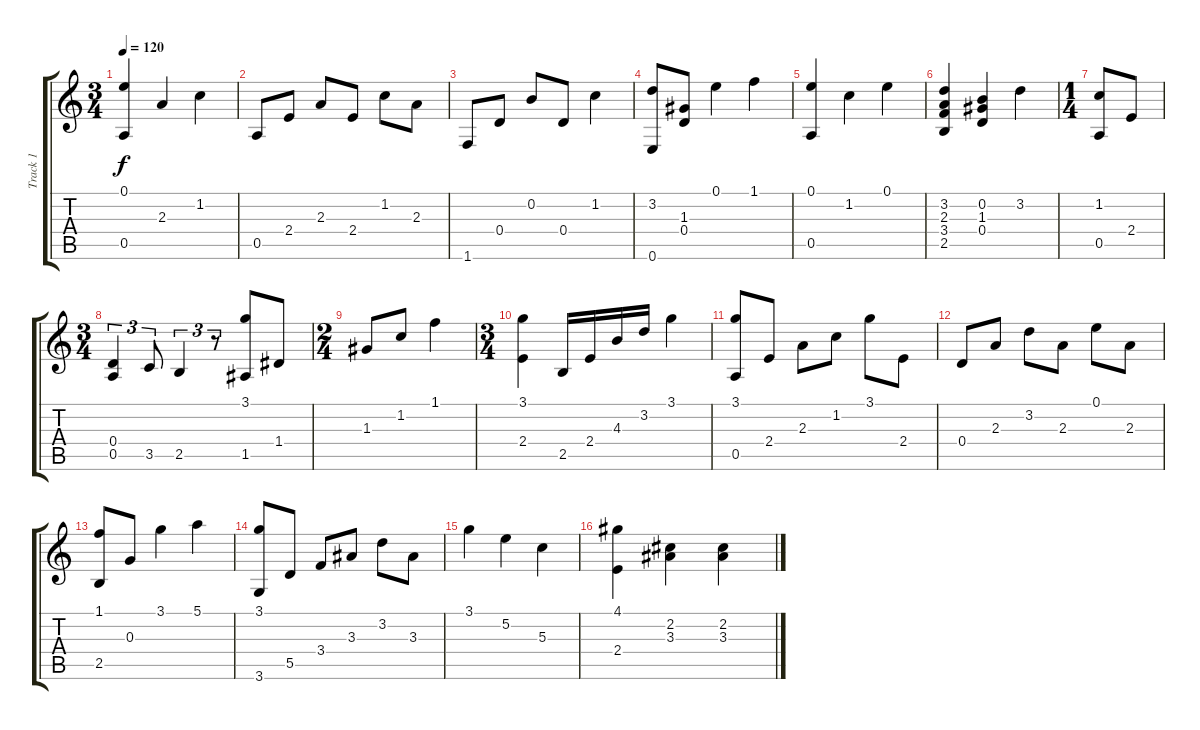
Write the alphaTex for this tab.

\track ("Track 1" "Track 1") {instrument acousticguitarnylon}
\staff {score tabs}
\tuning (E4 B3 G3 D3 A2 E2) {hide}
\ts (3 4)
\tempo 120
\clef g2
\ks c
(0.1 0.5).4{dy f} 2.3.4 1.2.4 |
0.5.8 2.4.8 2.3.8 2.4.8 1.2.8 2.3.8 |
1.6.8 0.4.8 0.2.8 0.4.8 1.2.4 |
(3.2 0.6).8 (1.3 0.4).8 0.1.4 1.1.4 |
(0.1 0.5).4 1.2.4 0.1.4 |
(3.2 2.3 3.4 2.5).4 (0.2 1.3 0.4).4 3.2.4 |
\ts (1 4)
(1.2 0.5).8 2.4.8 |
\ts (3 4)
(0.4 0.5).4{tu (3 2)} 3.5.8{tu (3 2)} 2.5.4{tu (3 2)} r.8{tu (3 2)} (3.1 1.5).8 1.4.8 |
\ts (2 4)
1.3.8 1.2.8 1.1.4 |
\ts (3 4)
(3.1 2.4).4 2.5.16 2.4.16 4.3.16 3.2.16 3.1.4 |
(3.1 0.5).8 2.4.8 2.3.8 1.2.8 3.1.8 2.4.8 |
0.4.8 2.3.8 3.2.8 2.3.8 0.1.8 2.3.8 |
(1.1 2.5).8 0.3.8 3.1.4 5.1.4 |
(3.1 3.6).8 5.5.8 3.4.8 3.3.8 3.2.8 3.3.8 |
3.1.4 5.2.4 5.3.4 |
(4.1 2.4).4 (2.2 3.3).4 (2.2 3.3).4
